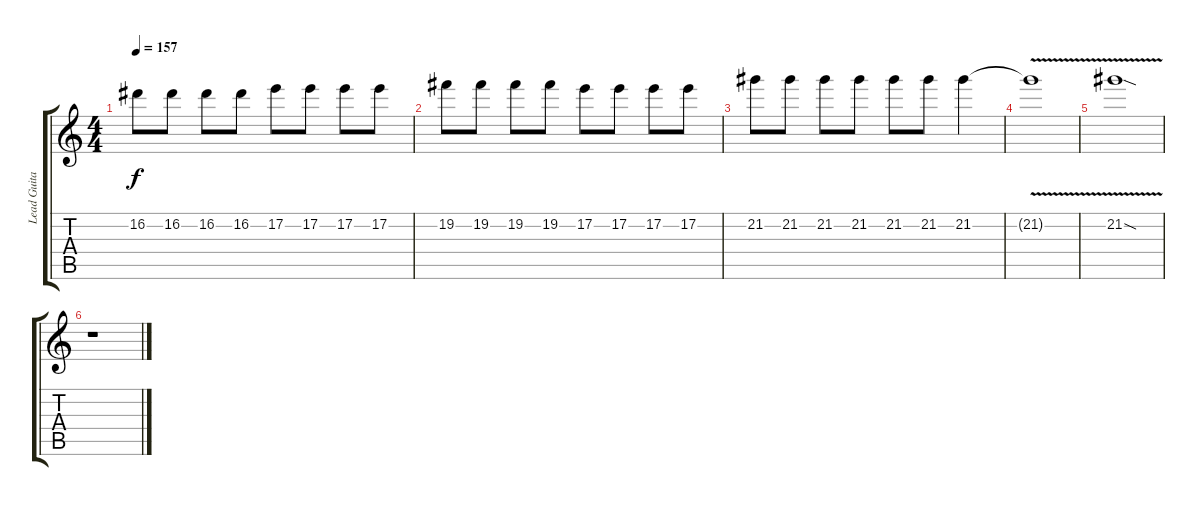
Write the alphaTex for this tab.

\track ("Lead Guitar" "Lead Guita") {instrument electricguitarclean}
\staff {score tabs}
\tuning (E4 B3 G3 D3 A2 E2) {hide}
\ts (4 4)
\tempo 157
\clef g2
\ks c
16.2.8{dy f} 16.2.8 16.2.8 16.2.8 17.2.8 17.2.8 17.2.8 17.2.8 |
19.2.8 19.2.8 19.2.8 19.2.8 17.2.8 17.2.8 17.2.8 17.2.8 |
21.2.8 21.2.8 21.2.8 21.2.8 21.2.8 21.2.8 21.2.4 |
21.2{v t}.1 |
21.2{v sod}.1 |
r.1
